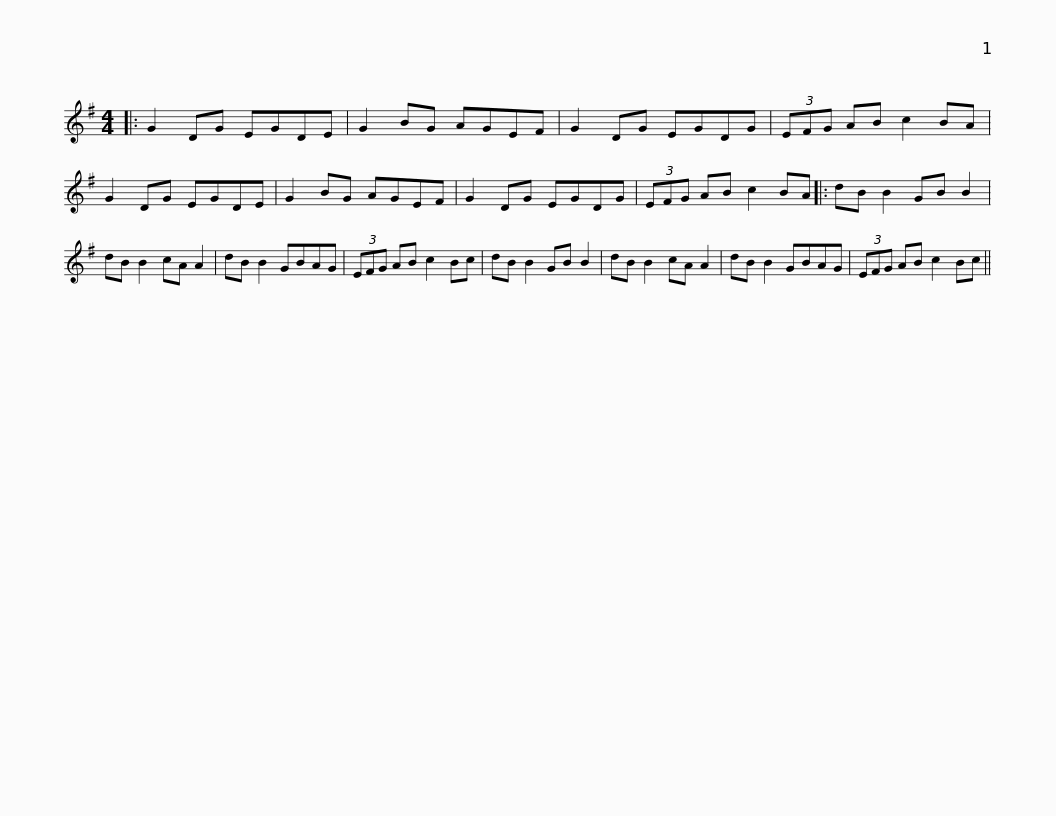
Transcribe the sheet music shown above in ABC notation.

X:1
L:1/8
M:4/4
I:linebreak $
K:G
V:1 treble
V:1
|: G2 DG EGDE | G2 BG AGEF | G2 DG EGDG | (3EFG AB c2 BA | G2 DG EGDE | %5
 G2 BG AGEF |$ G2 DG EGDG | (3EFG AB c2 BA |: dB B2 GB B2 | dB B2 cA A2 | %10
 dB B2 GBAG | (3EFG AB c2 Bc |$ dB B2 GB B2 | dB B2 cA A2 | dB B2 GBAG | %15
 (3EFG AB c2 Bc || %16
